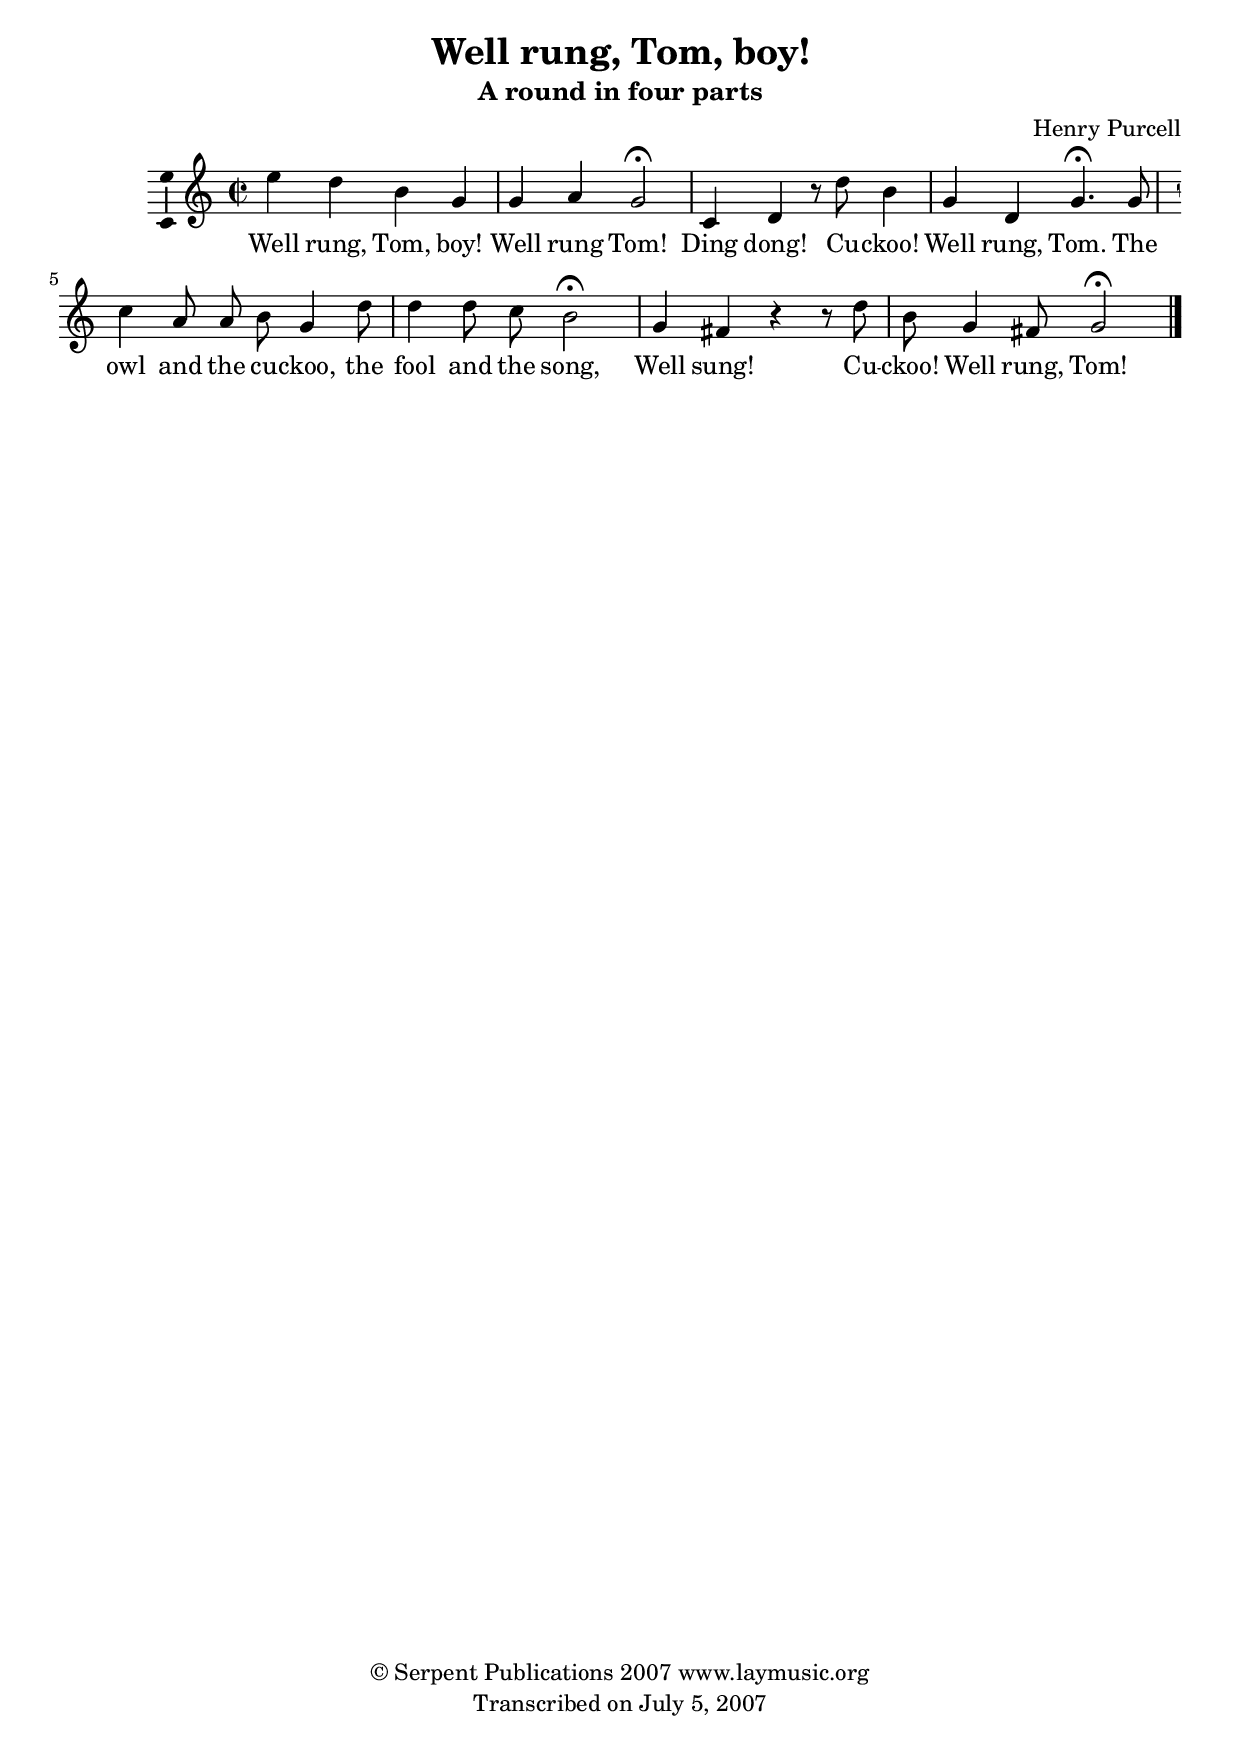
\version "2.10.25"
%original key D major
\header{
  title = "Well rung, Tom, boy!"
  subtitle = "A round in four parts"
  composer = "Henry Purcell"
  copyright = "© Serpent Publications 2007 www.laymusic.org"
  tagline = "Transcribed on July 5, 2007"
}
words = \lyricmode {
  Well rung, Tom, boy! 
  Well rung Tom!
  Ding dong! Cu -- ckoo!
  Well rung, Tom.
  The owl and the cu -- ckoo, 
  the fool and the song,
  Well sung! Cu -- ckoo! Well rung, Tom!
}
music = { 
  \set Staff.autoBeaming = ##f
  \set Staff.midiInstrument = "oboe"
  \time 2/2
  \key g \mixolydian
  \relative c'' {
    e4 d b g g a g2\fermata
    c,4 d r8 d' b4 g d g4.\fermata g8
    c4 a8 a b g4 d'8 d4 d8 c b2\fermata
    g4 fis r4 r8 d'8 b g4 fis8 g2\fermata \bar "|."
  }
}
\score{ 
  << 
    \context Staff="default" 
    { 
      \music
    } 
    \addlyrics{ \words } 
  >> 
  \layout { 
    \context { 
      \Voice 
      \consists Ambitus_engraver 
    } 
    \context{ 
      \Staff 
      \consists Custos_engraver 
    } 
  } 
  \midi {} 
} 

% Local Variables:
% coding: utf-8
% End:
